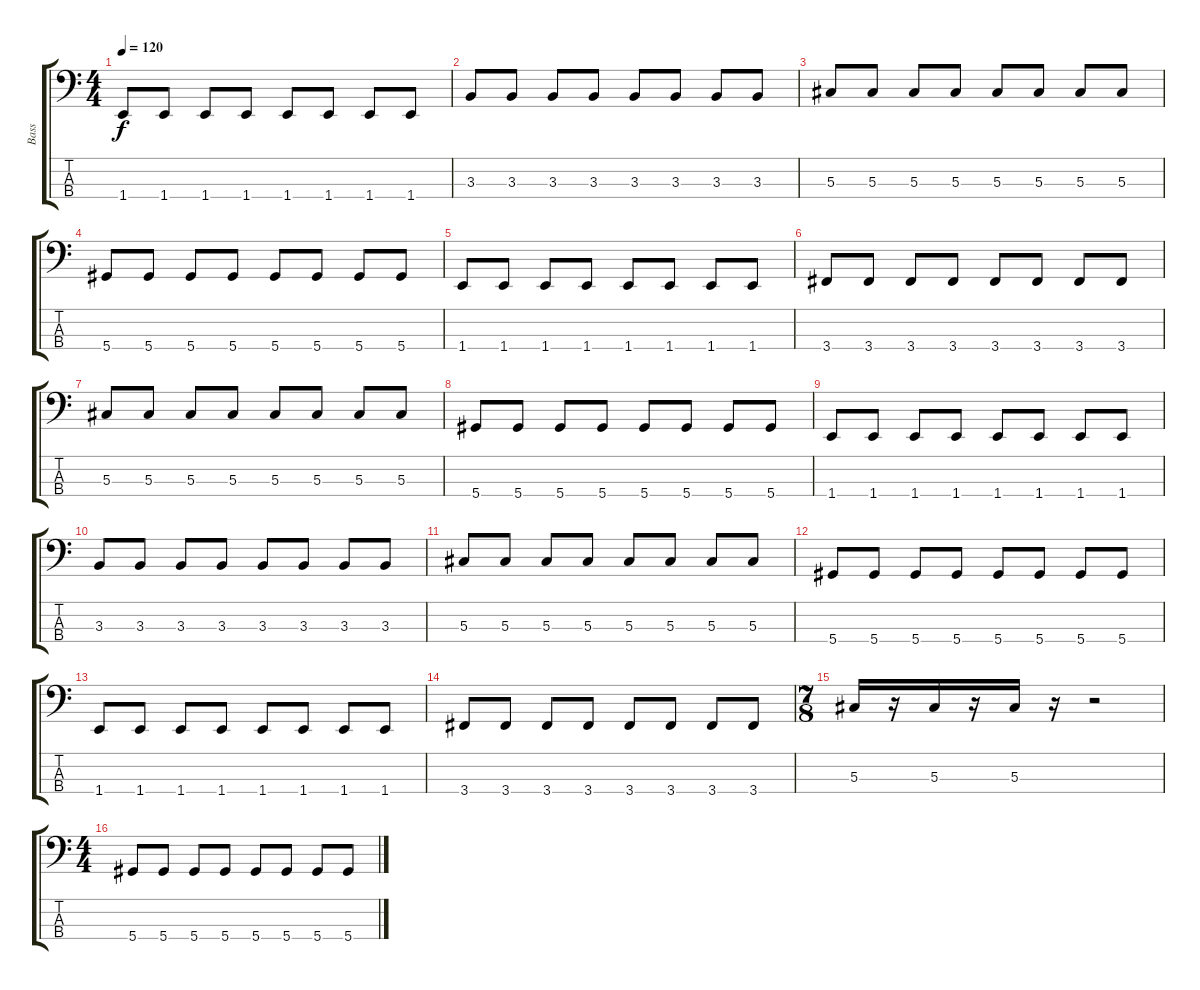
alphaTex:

\track ("Bass" "Bass") {instrument electricbassfinger}
\staff {score tabs}
\tuning (Gb2 Db2 Ab1 Eb1) {hide}
\ts (4 4)
\tempo 120
\clef f4
\ks c
1.4.8{dy f} 1.4.8 1.4.8 1.4.8 1.4.8 1.4.8 1.4.8 1.4.8 |
3.3.8 3.3.8 3.3.8 3.3.8 3.3.8 3.3.8 3.3.8 3.3.8 |
5.3.8 5.3.8 5.3.8 5.3.8 5.3.8 5.3.8 5.3.8 5.3.8 |
5.4.8 5.4.8 5.4.8 5.4.8 5.4.8 5.4.8 5.4.8 5.4.8 |
1.4.8 1.4.8 1.4.8 1.4.8 1.4.8 1.4.8 1.4.8 1.4.8 |
3.4.8 3.4.8 3.4.8 3.4.8 3.4.8 3.4.8 3.4.8 3.4.8 |
5.3.8 5.3.8 5.3.8 5.3.8 5.3.8 5.3.8 5.3.8 5.3.8 |
5.4.8 5.4.8 5.4.8 5.4.8 5.4.8 5.4.8 5.4.8 5.4.8 |
1.4.8 1.4.8 1.4.8 1.4.8 1.4.8 1.4.8 1.4.8 1.4.8 |
3.3.8 3.3.8 3.3.8 3.3.8 3.3.8 3.3.8 3.3.8 3.3.8 |
5.3.8 5.3.8 5.3.8 5.3.8 5.3.8 5.3.8 5.3.8 5.3.8 |
5.4.8 5.4.8 5.4.8 5.4.8 5.4.8 5.4.8 5.4.8 5.4.8 |
1.4.8 1.4.8 1.4.8 1.4.8 1.4.8 1.4.8 1.4.8 1.4.8 |
3.4.8 3.4.8 3.4.8 3.4.8 3.4.8 3.4.8 3.4.8 3.4.8 |
\ts (7 8)
5.3.16 r.16 5.3.16 r.16 5.3.16 r.16 r.2 |
\ts (4 4)
5.4.8 5.4.8 5.4.8 5.4.8 5.4.8 5.4.8 5.4.8 5.4.8
